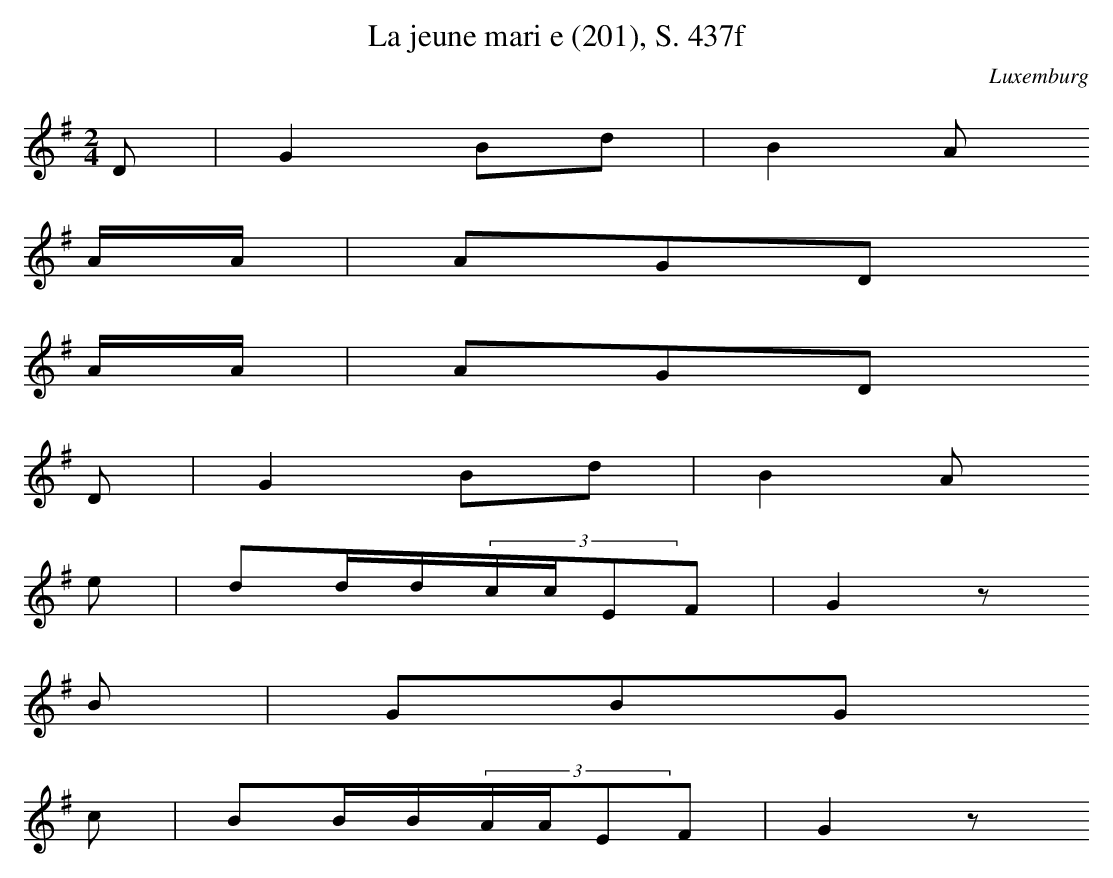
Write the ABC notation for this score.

X:1
T: La jeune marie (201), S. 437f
O: Luxemburg
M: 2/4
L: 1/16
K: G
D2 | G4B2d2 | B4A2
AA | A2G2D2
AA | A2G2D2
D2 | G4B2d2 | B4A2
e2 | d2dd(3ccE2F2 | G4z2
B2 | G2B2G2
c2 | B2BB(3AAE2F2 | G4z2
